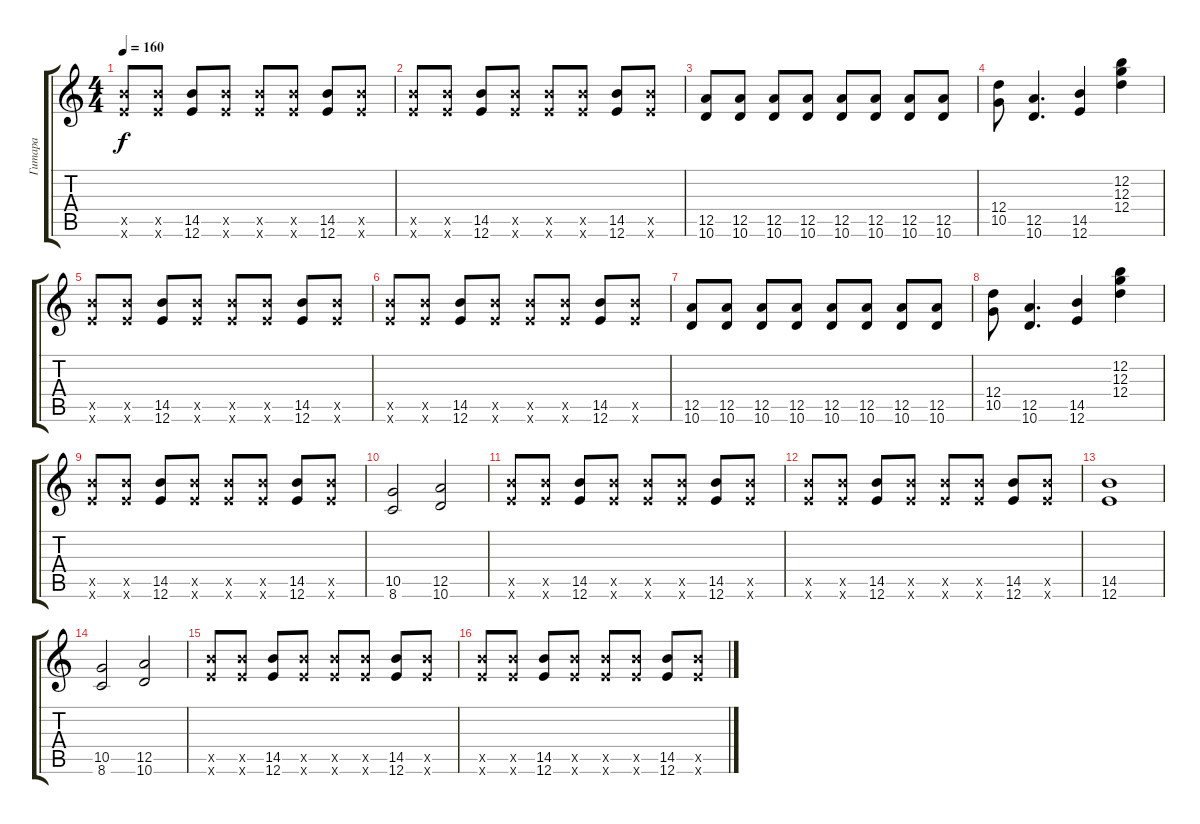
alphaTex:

\track ("Гитара" "Гитара") {instrument overdrivenguitar}
\staff {score tabs}
\tuning (E4 B3 G3 D3 A2 E2) {hide}
\ts (4 4)
\tempo 160
\clef g2
\ks c
(14.5{x} 12.6{x}).8{dy f} (14.5{x} 12.6{x}).8 (14.5 12.6).8 (14.5{x} 12.6{x}).8 (14.5{x} 12.6{x}).8 (14.5{x} 12.6{x}).8 (14.5 12.6).8 (14.5{x} 12.6{x}).8 |
(14.5{x} 12.6{x}).8 (14.5{x} 12.6{x}).8 (14.5 12.6).8 (14.5{x} 12.6{x}).8 (14.5{x} 12.6{x}).8 (14.5{x} 12.6{x}).8 (14.5 12.6).8 (14.5{x} 12.6{x}).8 |
(12.5 10.6).8 (12.5 10.6).8 (12.5 10.6).8 (12.5 10.6).8 (12.5 10.6).8 (12.5 10.6).8 (12.5 10.6).8 (12.5 10.6).8 |
(12.4 10.5).8 (12.5 10.6).4{d} (14.5 12.6).4 (12.2 12.3 12.4).4 |
(14.5{x} 12.6{x}).8 (14.5{x} 12.6{x}).8 (14.5 12.6).8 (14.5{x} 12.6{x}).8 (14.5{x} 12.6{x}).8 (14.5{x} 12.6{x}).8 (14.5 12.6).8 (14.5{x} 12.6{x}).8 |
(14.5{x} 12.6{x}).8 (14.5{x} 12.6{x}).8 (14.5 12.6).8 (14.5{x} 12.6{x}).8 (14.5{x} 12.6{x}).8 (14.5{x} 12.6{x}).8 (14.5 12.6).8 (14.5{x} 12.6{x}).8 |
(12.5 10.6).8 (12.5 10.6).8 (12.5 10.6).8 (12.5 10.6).8 (12.5 10.6).8 (12.5 10.6).8 (12.5 10.6).8 (12.5 10.6).8 |
(12.4 10.5).8 (12.5 10.6).4{d} (14.5 12.6).4 (12.2 12.3 12.4).4 |
(14.5{x} 12.6{x}).8 (14.5{x} 12.6{x}).8 (14.5 12.6).8 (14.5{x} 12.6{x}).8 (14.5{x} 12.6{x}).8 (14.5{x} 12.6{x}).8 (14.5 12.6).8 (14.5{x} 12.6{x}).8 |
(10.5 8.6).2 (12.5 10.6).2 |
(14.5{x} 12.6{x}).8 (14.5{x} 12.6{x}).8 (14.5 12.6).8 (14.5{x} 12.6{x}).8 (14.5{x} 12.6{x}).8 (14.5{x} 12.6{x}).8 (14.5 12.6).8 (14.5{x} 12.6{x}).8 |
(14.5{x} 12.6{x}).8 (14.5{x} 12.6{x}).8 (14.5 12.6).8 (14.5{x} 12.6{x}).8 (14.5{x} 12.6{x}).8 (14.5{x} 12.6{x}).8 (14.5 12.6).8 (14.5{x} 12.6{x}).8 |
(14.5 12.6).1 |
(10.5 8.6).2 (12.5 10.6).2 |
(14.5{x} 12.6{x}).8 (14.5{x} 12.6{x}).8 (14.5 12.6).8 (14.5{x} 12.6{x}).8 (14.5{x} 12.6{x}).8 (14.5{x} 12.6{x}).8 (14.5 12.6).8 (14.5{x} 12.6{x}).8 |
(14.5{x} 12.6{x}).8 (14.5{x} 12.6{x}).8 (14.5 12.6).8 (14.5{x} 12.6{x}).8 (14.5{x} 12.6{x}).8 (14.5{x} 12.6{x}).8 (14.5 12.6).8 (14.5{x} 12.6{x}).8
